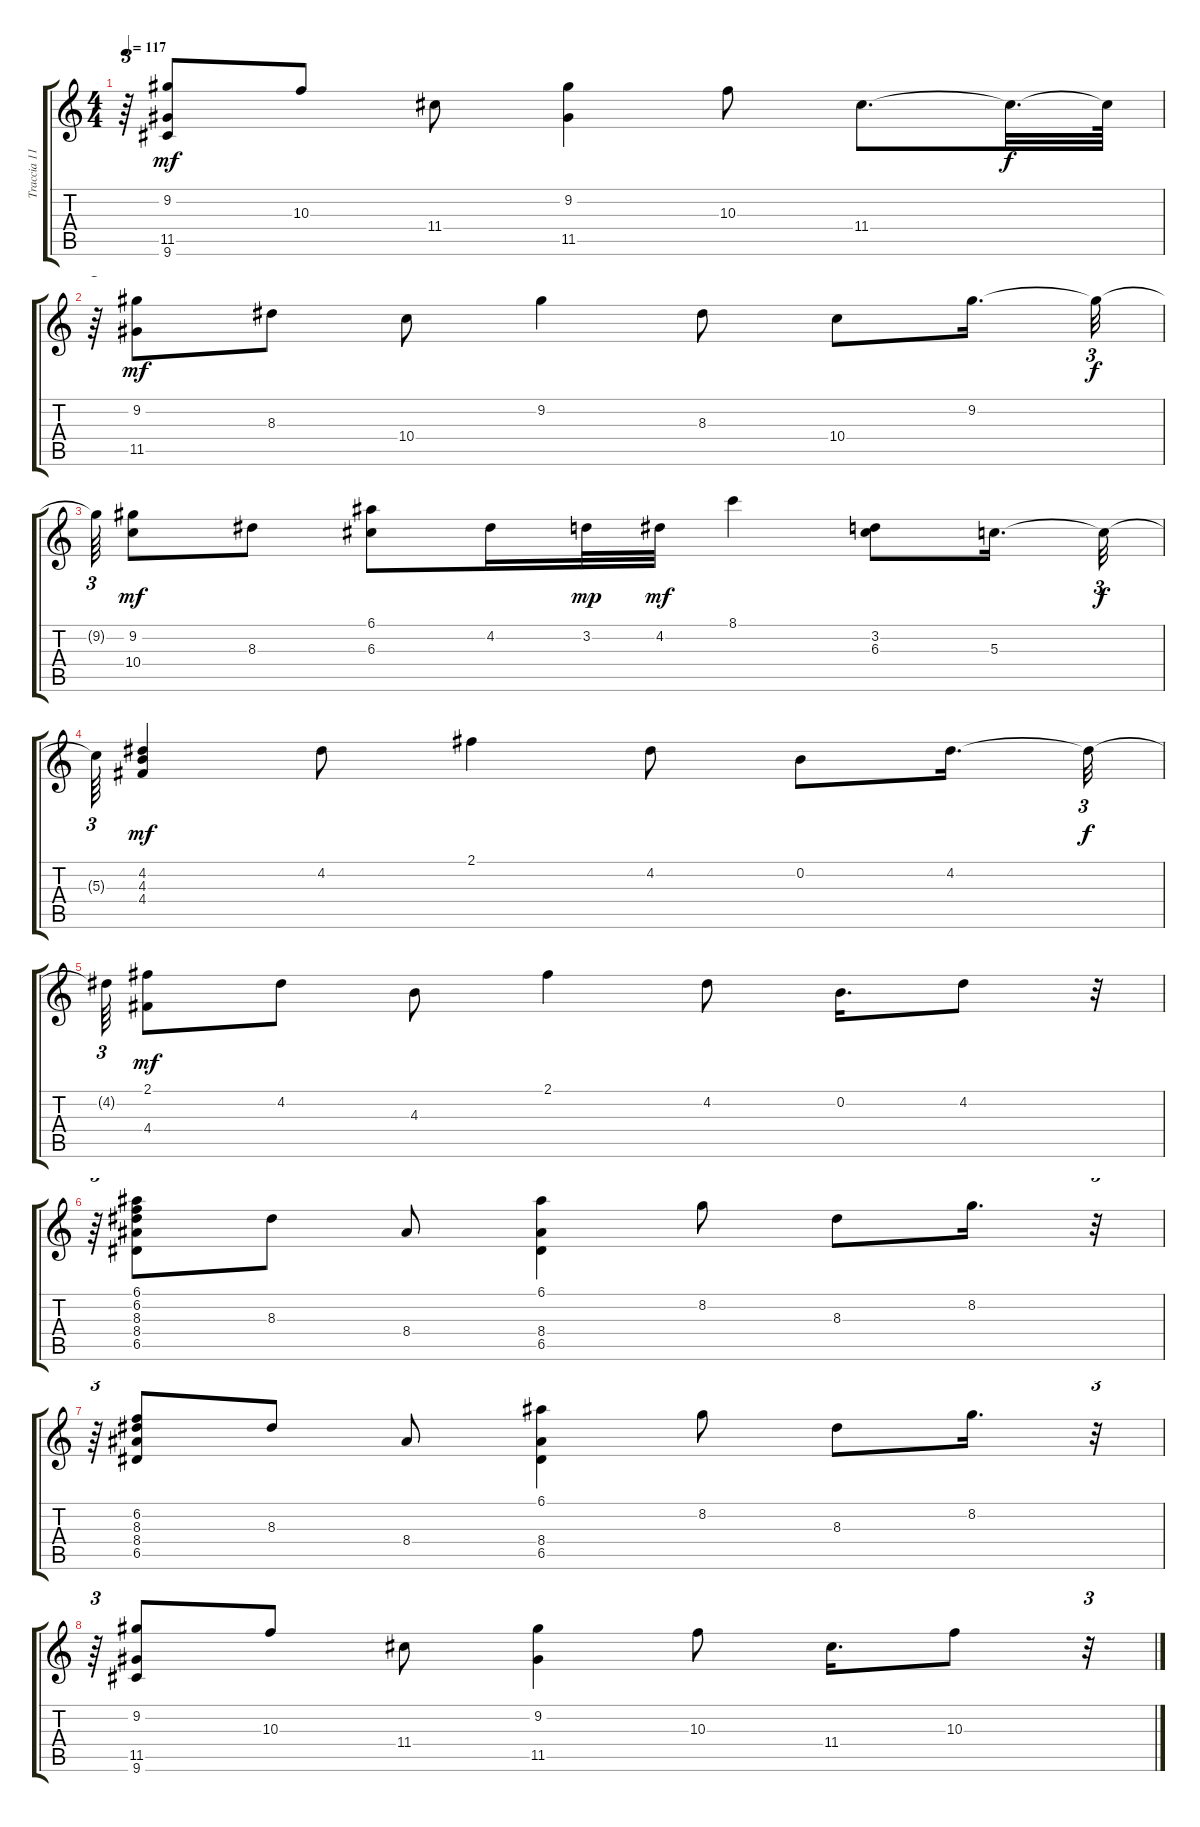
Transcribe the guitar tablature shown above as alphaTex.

\track ("Traccia 11" "Traccia 11") {instrument electricguitarclean}
\staff {score tabs}
\tuning (E4 B3 G3 D3 A2 E2) {hide}
\ts (4 4)
\tempo 117
\clef g2
\ks c
r.64{tu (3 2) dy mf} (9.2 11.5 9.6).8 10.3.8 11.4.8 (9.2 11.5).4 10.3.8 11.4.8{d} 11.4{t}.32{d dy f} 11.4{t}.64 |
r.64{tu (3 2)} (9.2 11.5).8{dy mf} 8.3.8 10.4.8 9.2.4 8.3.8 10.4.8 9.2.16{d} 9.2{t}.32{tu (3 2) dy f} |
9.2{t}.64{tu (3 2)} (9.2 10.4).8{dy mf} 8.3.8 (6.1 6.3).8 4.2.16 3.2.32{dy mp} 4.2.32{dy mf} 8.1.4 (3.2 6.3).8 5.3.16{d} 5.3{t}.32{tu (3 2) dy f} |
5.3{t}.64{tu (3 2)} (4.2 4.3 4.4).4{dy mf} 4.2.8 2.1.4 4.2.8 0.2.8 4.2.16{d} 4.2{t}.32{tu (3 2) dy f} |
4.2{t}.64{tu (3 2)} (2.1 4.4).8{dy mf} 4.2.8 4.3.8 2.1.4 4.2.8 0.2.16{d} 4.2.8 r.32{tu (3 2)} |
r.64{tu (3 2)} (6.1 6.2 8.3 8.4 6.5).8 8.3.8 8.4.8 (6.1 8.4 6.5).4 8.2.8 8.3.8 8.2.16{d} r.32{tu (3 2)} |
r.64{tu (3 2)} (6.2 8.3 8.4 6.5).8 8.3.8 8.4.8 (6.1 8.4 6.5).4 8.2.8 8.3.8 8.2.16{d} r.32{tu (3 2)} |
r.64{tu (3 2)} (9.2 11.5 9.6).8 10.3.8 11.4.8 (9.2 11.5).4 10.3.8 11.4.16{d} 10.3.8 r.32{tu (3 2)}
